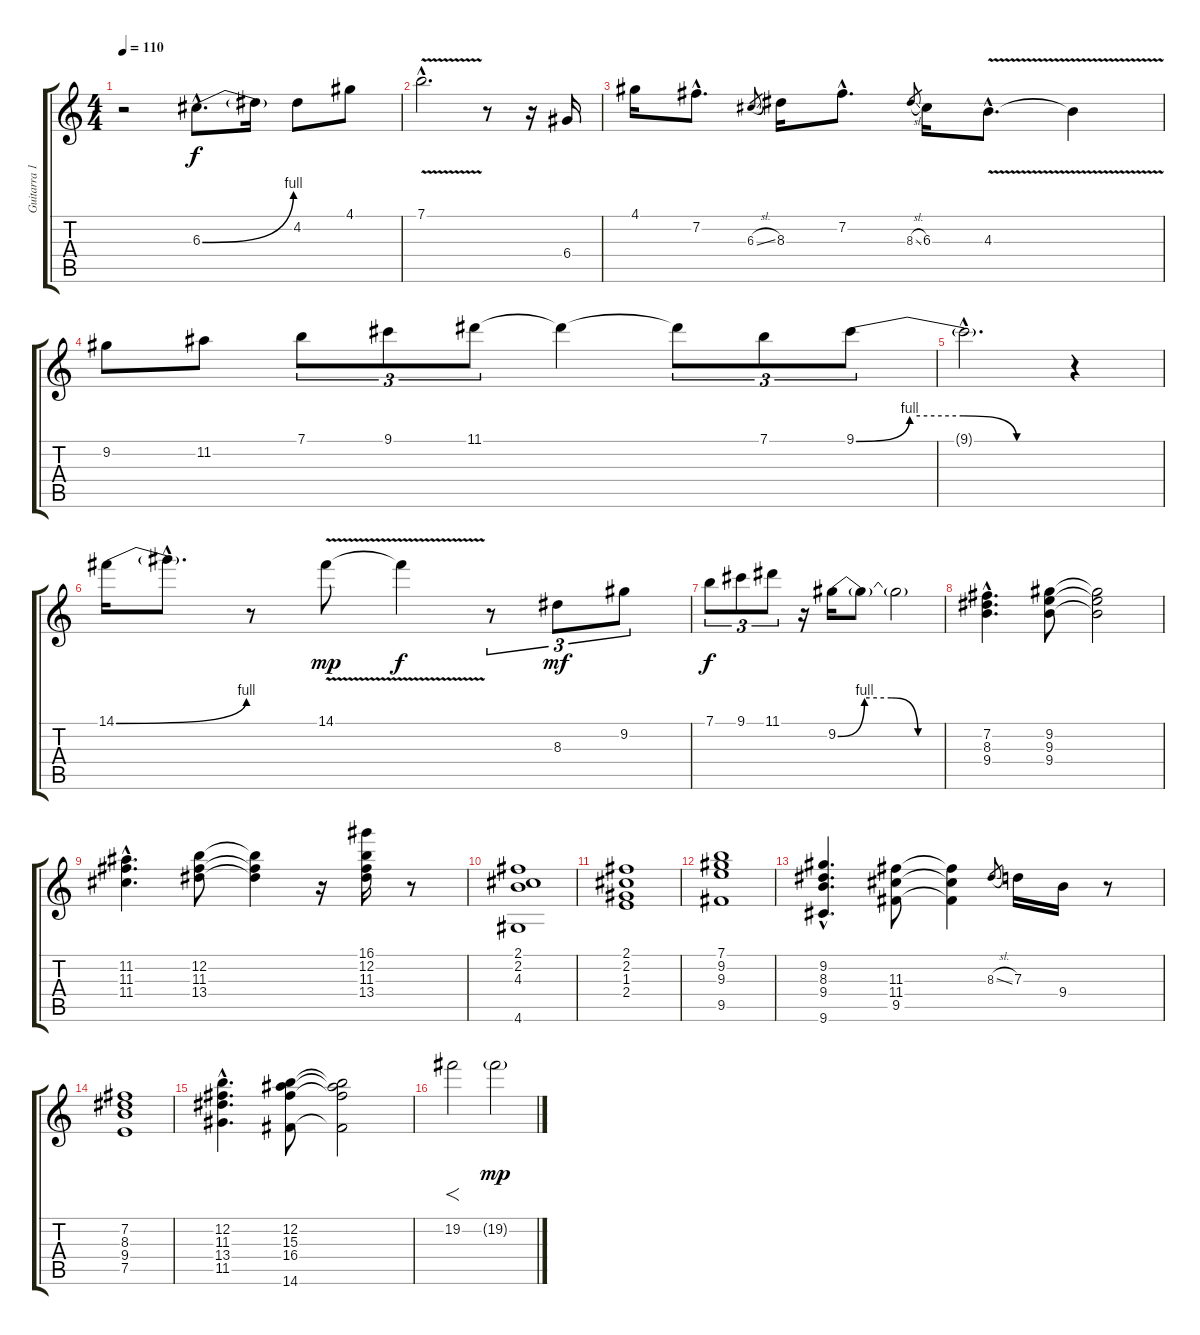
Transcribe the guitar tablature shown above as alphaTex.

\track ("Guitarra 1" "Guitarra 1") {instrument electricguitarclean}
\staff {score tabs}
\tuning (E4 B3 G3 D3 A2 E2) {hide}
\ts (4 4)
\tempo 110
\clef g2
\ks c
r.2{dy f instrument electricguitarclean} 6.3{be (bend 0 0 60 4) hac}.8{d} 6.3{t}.16 4.2.8 4.1.8 |
7.1{v hac}.2{d} r.8 r.16 6.4.16 |
4.1.16 7.2{hac}.8{d} 6.3{sl}.8{gr} 8.3.16 7.2{hac}.8{d} 8.3{sl}.8{gr} 6.3.16 4.3{v hac}.8{d} 4.3{t}.4 |
9.2.8 11.2.8 7.1.8{tu (3 2)} 9.1.8{tu (3 2)} 11.1.8{tu (3 2)} 11.1{t}.4 11.1{t}.8{tu (3 2)} 7.1.8{tu (3 2)} 9.1{be (custom 0 0 15 4 30 4 45 0 60 0)}.8{tu (3 2)} |
9.1{hac t}.2{d} r.4 |
14.1{be (bend 0 0 60 4)}.16 14.1{hac t}.8{d} r.8 14.1{v}.8{dy mp} 14.1{t}.4{dy f} r.8{tu (3 2)} 8.3.8{tu (3 2) dy mf} 9.2.8{tu (3 2)} |
7.1.8{tu (3 2) dy f} 9.1.8{tu (3 2)} 11.1.8{tu (3 2)} r.16 9.2{be (custom 0 0 15 4 30 4 45 0 60 0)}.16 9.2{t}.8 9.2{t}.2 |
(7.2{hac} 8.3{hac} 9.4{hac}).4{d} (9.2 9.3 9.4).8 (9.2{t} 9.3{t} 9.4{t}).2 |
(11.2{hac} 11.3{hac} 11.4{hac}).4{d} (12.2 11.3 13.4).8 (12.2{t} 11.3{t} 13.4{t}).4 r.16 (16.1 12.2 11.3 13.4).16 r.8 |
(2.1 2.2 4.3 4.6).1 |
(2.1 2.2 1.3 2.4).1 |
(7.1 9.2 9.3 9.5).1 |
(9.2{hac} 8.3{hac} 9.4{hac} 9.6{hac}).4{d} (11.3 11.4 9.5).8 (11.3{t} 11.4{t} 9.5{t}).4 8.3{sl}.8{gr} 7.3.16 9.4.16 r.8 |
(7.2 8.3 9.4 7.5).1 |
(12.2{hac} 11.3{hac} 13.4{hac} 11.5{hac}).4{d} (12.2 15.3 16.4 14.6).8 (12.2{t} 15.3{t} 16.4{t} 14.6{t}).2 |
19.2.2{f} 19.2{g}.2{dy mp}
